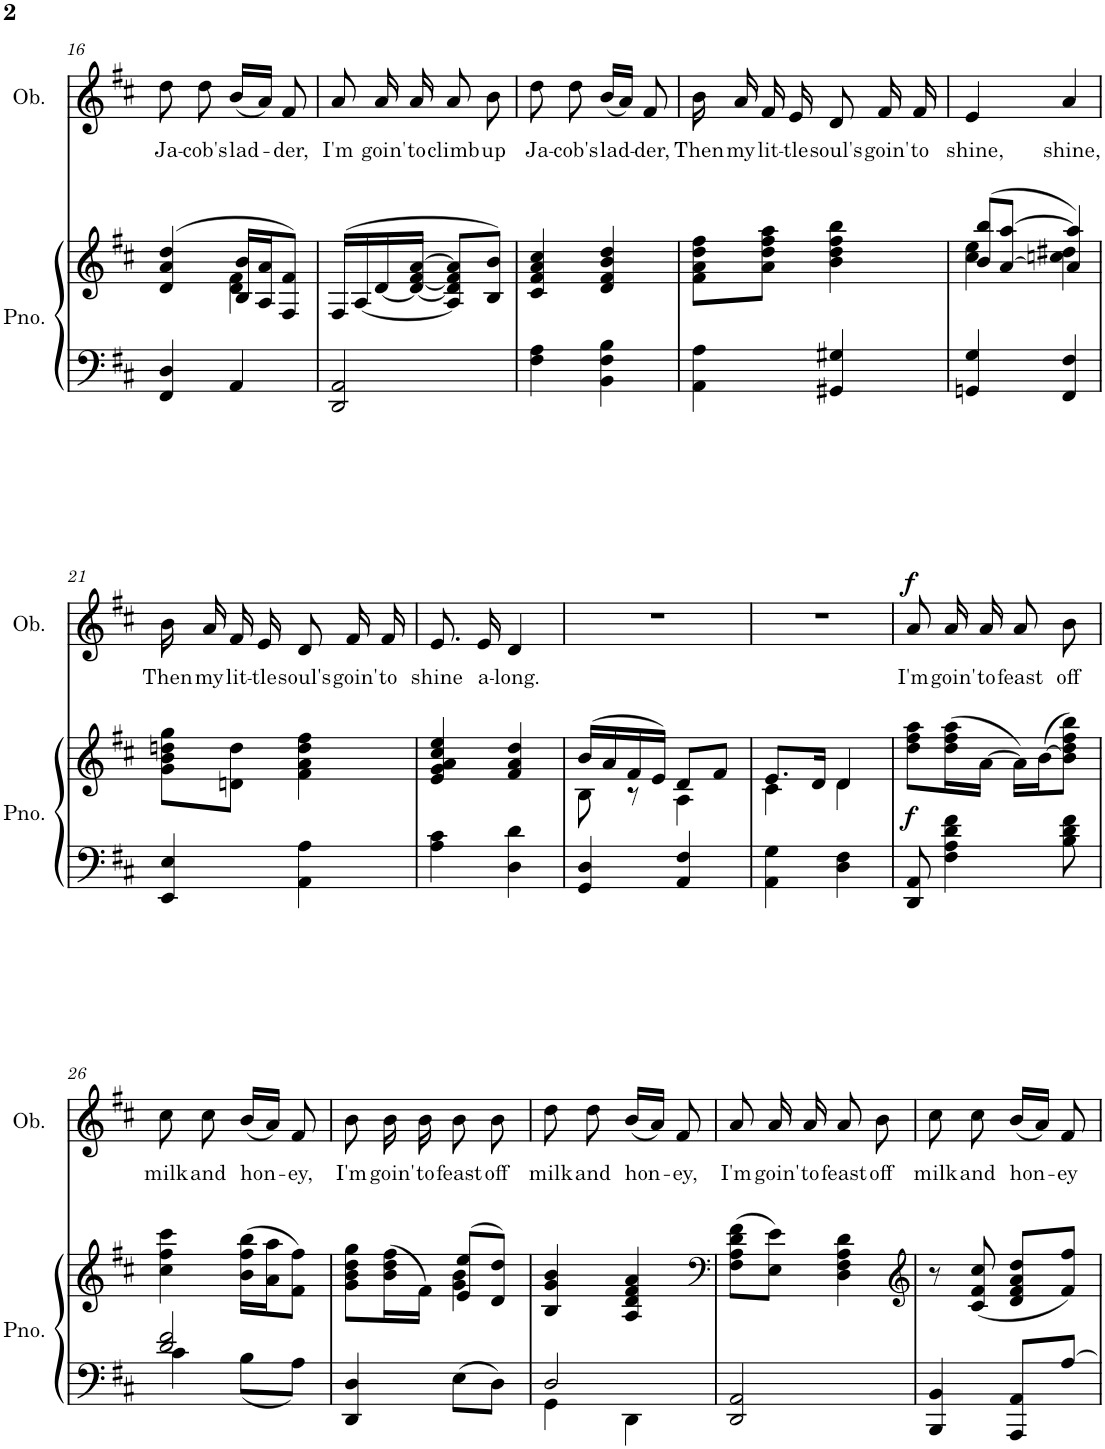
**kern	**kern	**dynam	**kern	**text	**dynam
*part2	*part2	*part2	*part1	*part1	*part1
*staff3	*staff2	*staff2/3	*staff1	*staff1	*staff1
*I"Piano	*	*	*I"Oboe	*	*
*I'Pno.	*	*	*I'Ob.	*	*
!!LO:PB:g=z
*clefF4	*clefG2	*	*clefG2	*	*
*k[f#c#]	*k[f#c#]	*	*k[f#c#]	*	*
*M2/4	*M2/4	*	*M2/4	*	*
=16	=16	=16	=16	=16	=16
*	*^	*	*	*	*
!	!	!	!	!	!LO:LY:b	!
4FF#/ 4D/	(4d/ 4a/ 4dd/	4ryy	.	8dd\	Ja-	.
!	!	!	!	!	!LO:LY:b	!
.	.	.	.	8dd\	-cob's	.
!	!	!	!	!	!LO:LY:b	!
4AA/	16B/ 16b/LL	4d\ 4f#\	.	(16b/LL	lad-	.
.	16A/ 16a/J	.	.	16a/JJ)	.	.
!	!	!	!	!	!LO:LY:b	!
.	8F#/ 8f#/J)	.	.	8f#/	-der,	.
*	*v	*v	*	*	*	*
=17	=17	=17	=17	=17	=17
!	!	!	!	!LO:LY:b	!
2DD/ 2AA/	(>16F#/LL	.	8a/	I'm	.
.	[16A/	.	.	.	.
!	!	!	!	!LO:LY:b	!
.	[16d/	.	16a/	goin'	.
!	!	!	!	!LO:LY:b	!
.	16d/_ [16f#/ [16a/JJ	.	16a/	to	.
!	!	!	!	!LO:LY:b	!
.	8A/] 8d/] 8f#/] 8a/]L	.	8a/	climb	.
!	!	!	!	!LO:LY:b	!
.	8B/ 8b/J)	.	8b\	up	.
=18	=18	=18	=18	=18	=18
!	!	!	!	!LO:LY:b	!
4F#\ 4A\	4c#/ 4f#/ 4a/ 4cc#/	.	8dd\	Ja-	.
!	!	!	!	!LO:LY:b	!
.	.	.	8dd\	-cob's	.
!	!	!	!	!LO:LY:b	!
4BB\ 4F#\ 4B\	4d/ 4f#/ 4b/ 4dd/	.	(16b/LL	lad-	.
.	.	.	16a/JJ)	.	.
!	!	!	!	!LO:LY:b	!
.	.	.	8f#/	-der,	.
=19	=19	=19	=19	=19	=19
!	!	!	!	!LO:LY:b	!
4AA\ 4A\	8f#\ 8a\ 8dd\ 8ff#\L	.	16b\	Then	.
!	!	!	!	!LO:LY:b	!
.	.	.	16a/	my	.
!	!	!	!	!LO:LY:b	!
.	8a\ 8dd\ 8ff#\ 8aa\J	.	16f#/	lit-	.
!	!	!	!	!LO:LY:b	!
.	.	.	16e/	-tle	.
!	!	!	!	!LO:LY:b	!
4GG#X/ 4G#X/	4b\ 4dd\ 4ff#\ 4bb\	.	8d/	soul's	.
!	!	!	!	!LO:LY:b	!
.	.	.	16f#/	goin'	.
!	!	!	!	!LO:LY:b	!
.	.	.	16f#/	to	.
=20	=20	=20	=20	=20	=20
*	*^	*	*	*	*
!	!	!	!	!	!LO:LY:b	!
4GGn/ 4G/	(8b/ 8bb/L	4cc#\ 4ee\	.	4e/	shine,	.
.	[8a/ [8aa/J	.	.	.	.	.
!	!	!	!	!	!LO:LY:b	!
4FF#/ 4F#/	4a/] 4aa/])	4ccn\ 4dd#X\	.	4a/	shine,	.
!!LO:LB:g=z
=21	=21	=21	=21	=21	=21	=21
!	!	!	!	!	!LO:LY:b	!
*	*v	*v	*	*	*	*
4EE/ 4E/	8g\ 8b\ 8ddn\ 8gg\L	.	16b\	Then	.
!	!	!	!	!LO:LY:b	!
.	.	.	16a/	my	.
!	!	!	!	!LO:LY:b	!
.	8dn\ 8dd\J	.	16f#/	lit-	.
!	!	!	!	!LO:LY:b	!
.	.	.	16e/	-tle	.
!	!	!	!	!LO:LY:b	!
4AA\ 4A\	4f#\ 4a\ 4dd\ 4ff#\	.	8d/	soul's	.
!	!	!	!	!LO:LY:b	!
.	.	.	16f#/	goin'	.
!	!	!	!	!LO:LY:b	!
.	.	.	16f#/	to	.
=22	=22	=22	=22	=22	=22
!	!	!	!	!LO:LY:b	!
4A\ 4c#\	4e/ 4g/ 4a/ 4cc#/ 4ee/	.	8.e/	shine	.
!	!	!	!	!LO:LY:b	!
.	.	.	16e/	a-	.
!	!	!	!	!LO:LY:b	!
4D\ 4d\	4f#/ 4a/ 4dd/	.	4d/	-long.	.
=23	=23	=23	=23	=23	=23
*	*^	*	*	*	*
4GG/ 4D/	(16b/LL	8B\	.	2r	.	.
.	16a/	.	.	.	.	.
.	16f#/	8r	.	.	.	.
.	16e/JJ)	.	.	.	.	.
4AA/ 4F#/	8d/L	4A\	.	.	.	.
.	8f#/J	.	.	.	.	.
=24	=24	=24	=24	=24	=24	=24
4AA\ 4G\	8.e/L	4c#\	.	2r	.	.
.	16d/Jk	.	.	.	.	.
4D\ 4F#\	4d/	4d\	.	.	.	.
=25	=25	=25	=25	=25	=25	=25
!	!	!	!LO:DY:b	!	!LO:LY:b	!LO:DY:a
*	*v	*v	*	*	*	*
8DD/ 8AA/	8dd\ 8ff#\ 8aa\L	f	8a/	I'm	f
!	!	!	!	!LO:LY:b	!
4F#\ 4A\ 4d\ 4f#\	(16dd\ 16ff#\ 16aa\L	.	16a/	goin'	.
!	!	!	!	!LO:LY:b	!
.	[16a\JJ	.	16a/	to	.
!	!	!	!	!LO:LY:b	!
.	16a\LL])	.	8a/	feast	.
.	([16b\J	.	.	.	.
!	!	!	!	!LO:LY:b	!
8B\ 8d\ 8f#\	8b\] 8dd\ 8ff#\ 8bb\J)	.	8b\	off	.
!!LO:LB:g=z
=26	=26	=26	=26	=26	=26
*^	*	*	*	*	*
!	!	!	!	!	!LO:LY:b	!
2d/ 2f#/	4c#\	4cc#\ 4ff#\ 4ccc#\	.	8cc#\	milk	.
!	!	!	!	!	!LO:LY:b	!
.	.	.	.	8cc#\	and	.
!	!	!	!	!	!LO:LY:b	!
.	8B\L	(16b\ 16ff#\ 16bb\LL	.	(16b/LL	hon-	.
.	.	16a\ 16aa\J	.	16a/JJ)	.	.
!	!	!	!	!	!LO:LY:b	!
.	8A\J	8f#\ 8ff#\J)	.	8f#/	-ey,	.
=27	=27	=27	=27	=27	=27	=27
*	*	*^	*	*	*	*
!	!	!	!	!	!	!LO:LY:b	!
*v	*v	*	*	*	*	*	*
4DD/ 4D/	8g\ 8b\ 8dd\ 8gg\L	4ryy	.	8b\	I'm	.
!	!	!	!	!	!LO:LY:b	!
.	(16b\ 16dd\ 16ff#\L	.	.	16b\	goin'	.
!	!	!	!	!	!LO:LY:b	!
.	16f#\JJ)	.	.	16b\	to	.
!	!	!	!	!	!LO:LY:b	!
8E\L	(8e/ 8ee/L	4g\ 4b\	.	8b\	feast	.
!	!	!	!	!	!LO:LY:b	!
8D\J	8d/ 8dd/J)	.	.	8b\	off	.
*	*v	*v	*	*	*	*
=28	=28	=28	=28	=28	=28
*^	*	*	*	*	*
!	!	!	!	!	!LO:LY:b	!
2D/	4GG\	4B/ 4g/ 4b/	.	8dd\	milk	.
!	!	!	!	!	!LO:LY:b	!
.	.	.	.	8dd\	and	.
!	!	!	!	!	!LO:LY:b	!
.	4DD\	4A/ 4d/ 4f#/ 4a/	.	(16b/LL	hon-	.
.	.	.	.	16a/JJ)	.	.
!	!	!	!	!	!LO:LY:b	!
.	.	.	.	8f#/	-ey,	.
*v	*v	*	*	*	*	*
=29	=29	=29	=29	=29	=29
*	*clefF4	*	*	*	*
!	!	!	!	!LO:LY:b	!
2DD/ 2AA/	(8F#\ 8A\ 8d\ 8f#\L	.	8a/	I'm	.
!	!	!	!	!LO:LY:b	!
.	8E\ 8e\J)	.	16a/	goin'	.
!	!	!	!	!LO:LY:b	!
.	.	.	16a/	to	.
!	!	!	!	!LO:LY:b	!
.	4D\ 4F#\ 4A\ 4d\	.	8a/	feast	.
!	!	!	!	!LO:LY:b	!
.	.	.	8b\	off	.
=30	=30	=30	=30	=30	=30
*	*clefG2	*	*	*	*
!	!	!	!	!LO:LY:b	!
4BBB/ 4BB/	8r	.	8cc#\	milk	.
!	!	!	!	!LO:LY:b	!
.	(8c#/ 8f#/ 8cc#/	.	8cc#\	and	.
!	!	!	!	!LO:LY:b	!
8AAA/ 8AA/L	8d/ 8f#/ 8a/ 8dd/L	.	(16b/LL	hon-	.
.	.	.	16a/JJ)	.	.
!	!	!	!	!LO:LY:b	!
[8A/J	8f#/ 8ff#/J)	.	8f#/	-ey	.
=	=	=	=	=	=
*-	*-	*-	*-	*-	*-
